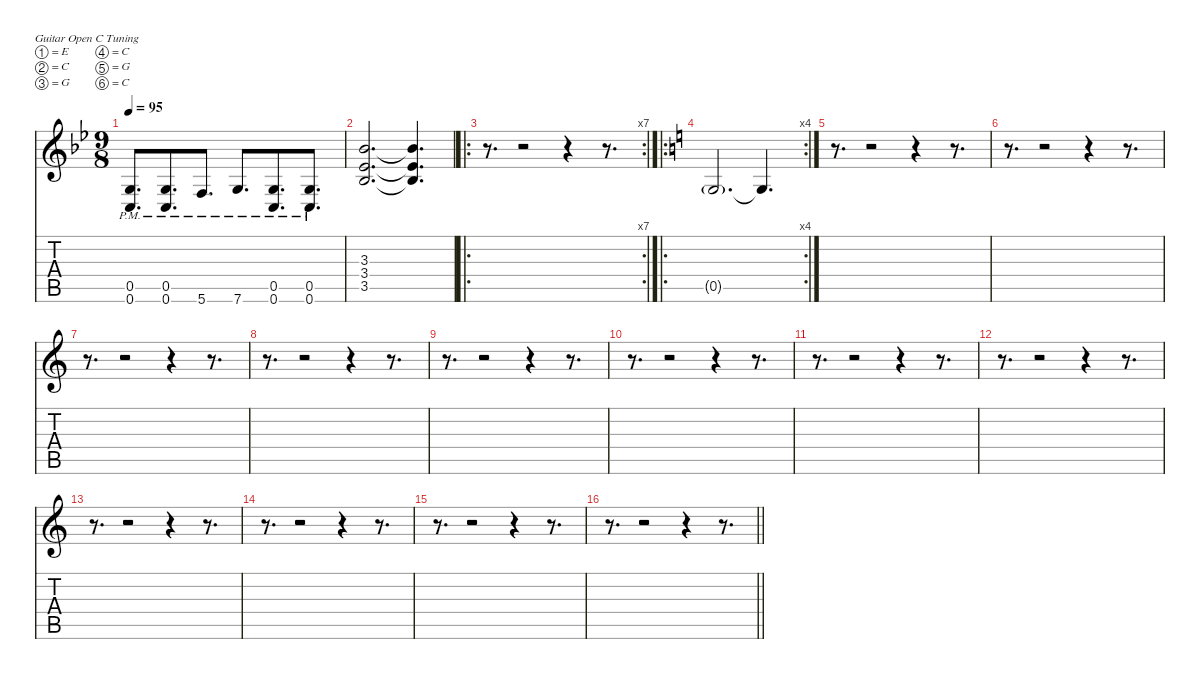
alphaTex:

\defaultSystemsLayout 4
\hideDynamics
\bracketExtendMode nobrackets
\singleTrackTrackNamePolicy hidden
\multiTrackTrackNamePolicy hidden
\firstSystemTrackNameMode fullname
\firstSystemTrackNameOrientation horizontal
\otherSystemsTrackNameOrientation horizontal
\track ("Guitar 2" "dist.guit.") {instrument distortionguitar}
\staff {score tabs}
\tuning (E4 C4 G3 C3 G2 C2)
\ts (9 8)
\tempo 95
\clef g2
\ks gminor
(0.5{pm acc forcenatural} 0.6{pm acc forcenatural}).8{d dy f beam Up} (0.5{pm acc forcenatural} 0.6{pm acc forcenatural}).8{d beam Up beam merge} 5.6{pm acc forcenatural}.8{d beam Up beam split} 7.6{pm acc forcenatural}.8{d beam Up beam merge} (0.5{pm acc forcenatural} 0.6{pm acc forcenatural}).8{d beam Up} (0.5{pm acc forcenatural} 0.6{pm acc forcenatural}).8{d beam Up} |
(3.3{acc b} 3.4{acc b} 3.5{acc b}).2{d beam Up} (3.3{t acc b} 3.4{t acc b} 3.5{t acc b}).4{d beam Up} |
\ro
\rc 7
r.8{d beam Down} r.2{beam Down} r.4{beam Down} r.8{d beam Down} |
\ro
\rc 4
\ks c
0.5{g}.2{d dy mf beam Up} 0.5{t}.4{d dy f beam Up} |
r.8{d beam Down} r.2{beam Down} r.4{beam Down} r.8{d beam Down} |
r.8{d beam Down} r.2{beam Down} r.4{beam Down} r.8{d beam Down} |
r.8{d beam Down} r.2{beam Down} r.4{beam Down} r.8{d beam Down} |
r.8{d beam Down} r.2{beam Down} r.4{beam Down} r.8{d beam Down} |
r.8{d beam Down} r.2{beam Down} r.4{beam Down} r.8{d beam Down} |
r.8{d beam Down} r.2{beam Down} r.4{beam Down} r.8{d beam Down} |
r.8{d beam Down} r.2{beam Down} r.4{beam Down} r.8{d beam Down} |
r.8{d beam Down} r.2{beam Down} r.4{beam Down} r.8{d beam Down} |
r.8{d beam Down} r.2{beam Down} r.4{beam Down} r.8{d beam Down} |
r.8{d beam Down} r.2{beam Down} r.4{beam Down} r.8{d beam Down} |
r.8{d beam Down} r.2{beam Down} r.4{beam Down} r.8{d beam Down} |
\barLineRight lightlight
r.8{d beam Down} r.2{beam Down} r.4{beam Down} r.8{d beam Down}
